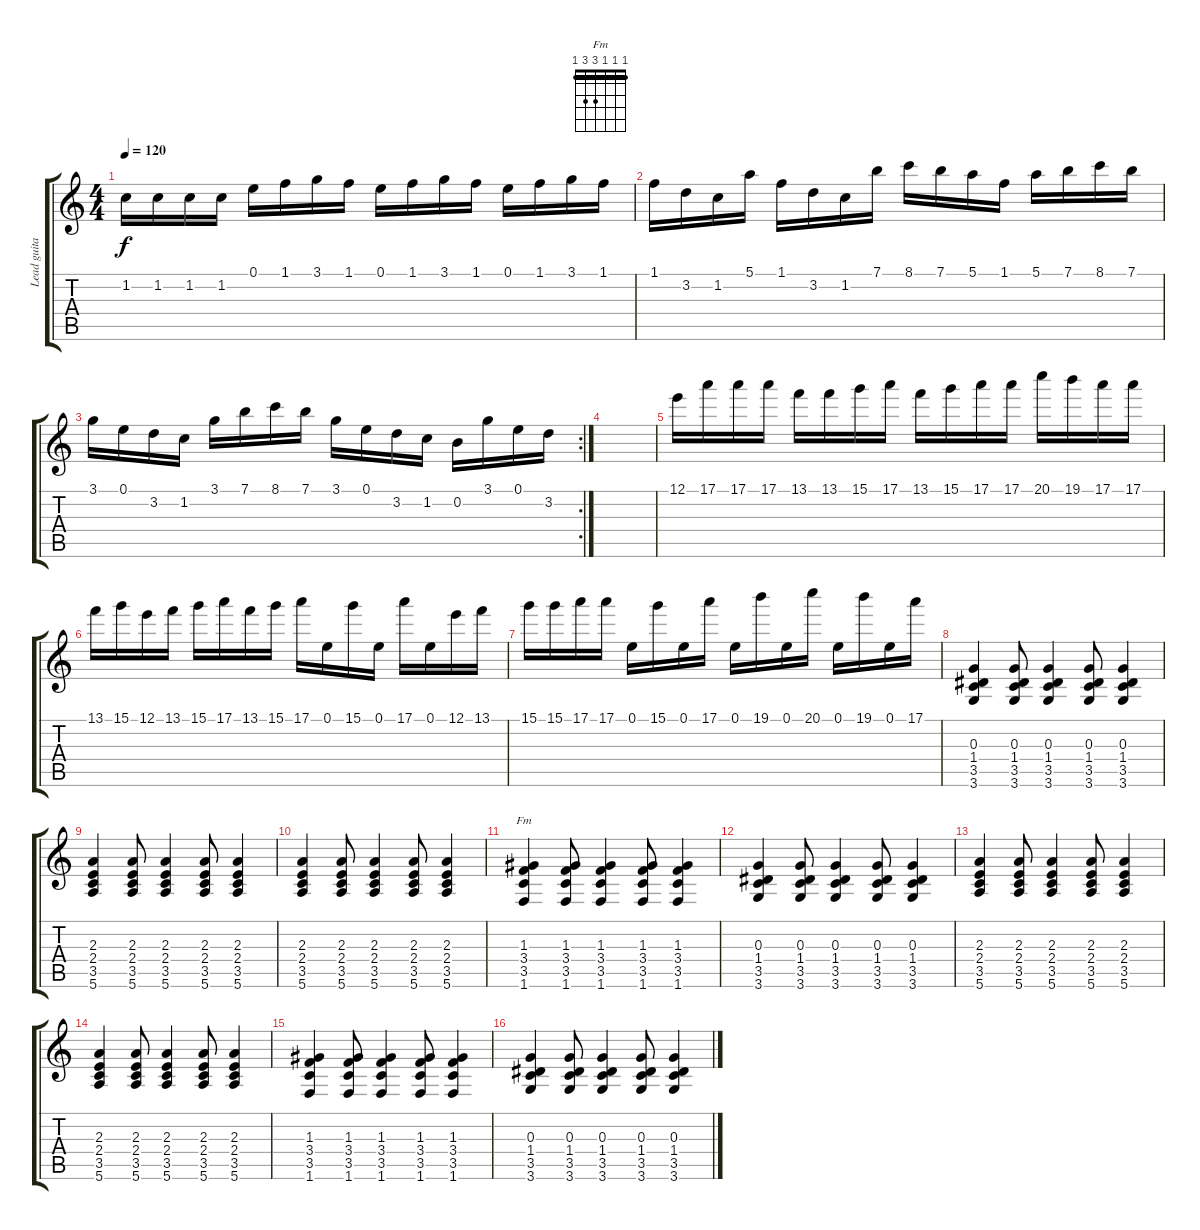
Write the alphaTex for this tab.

\track ("Lead guitar" "Lead guita") {instrument distortionguitar}
\staff {score tabs}
\tuning (E4 B3 G3 D3 A2 E2) {hide}
\chord ("Fm" 1 1 1 3 3 1) {barre 1}
\ts (4 4)
\tempo 120
\clef g2
\ks c
1.2.16{dy f} 1.2.16 1.2.16 1.2.16 0.1.16 1.1.16 3.1.16 1.1.16 0.1.16 1.1.16 3.1.16 1.1.16 0.1.16 1.1.16 3.1.16 1.1.16 |
1.1.16 3.2.16 1.2.16 5.1.16 1.1.16 3.2.16 1.2.16 7.1.16 8.1.16 7.1.16 5.1.16 1.1.16 5.1.16 7.1.16 8.1.16 7.1.16 |
\rc 2
3.1.16 0.1.16 3.2.16 1.2.16 3.1.16 7.1.16 8.1.16 7.1.16 3.1.16 0.1.16 3.2.16 1.2.16 0.2.16 3.1.16 0.1.16 3.2.16 |
|
12.1.16 17.1.16 17.1.16 17.1.16 13.1.16 13.1.16 15.1.16 17.1.16 13.1.16 15.1.16 17.1.16 17.1.16 20.1.16 19.1.16 17.1.16 17.1.16 |
13.1.16 15.1.16 12.1.16 13.1.16 15.1.16 17.1.16 13.1.16 15.1.16 17.1.16 0.1.16 15.1.16 0.1.16 17.1.16 0.1.16 12.1.16 13.1.16 |
15.1.16 15.1.16 17.1.16 17.1.16 0.1.16 15.1.16 0.1.16 17.1.16 0.1.16 19.1.16 0.1.16 20.1.16 0.1.16 19.1.16 0.1.16 17.1.16 |
(0.3 1.4 3.5 3.6).4 (0.3 1.4 3.5 3.6).8 (0.3 1.4 3.5 3.6).4 (0.3 1.4 3.5 3.6).8 (0.3 1.4 3.5 3.6).4 |
(2.3 2.4 3.5 5.6).4{instrument distortionguitar} (2.3 2.4 3.5 5.6).8 (2.3 2.4 3.5 5.6).4 (2.3 2.4 3.5 5.6).8 (2.3 2.4 3.5 5.6).4 |
(2.3 2.4 3.5 5.6).4 (2.3 2.4 3.5 5.6).8 (2.3 2.4 3.5 5.6).4 (2.3 2.4 3.5 5.6).8 (2.3 2.4 3.5 5.6).4 |
(1.3 3.4 3.5 1.6).4{ch "Fm"} (1.3 3.4 3.5 1.6).8 (1.3 3.4 3.5 1.6).4 (1.3 3.4 3.5 1.6).8 (1.3 3.4 3.5 1.6).4 |
(0.3 1.4 3.5 3.6).4 (0.3 1.4 3.5 3.6).8 (0.3 1.4 3.5 3.6).4 (0.3 1.4 3.5 3.6).8 (0.3 1.4 3.5 3.6).4 |
(2.3 2.4 3.5 5.6).4{instrument distortionguitar} (2.3 2.4 3.5 5.6).8 (2.3 2.4 3.5 5.6).4 (2.3 2.4 3.5 5.6).8 (2.3 2.4 3.5 5.6).4 |
(2.3 2.4 3.5 5.6).4 (2.3 2.4 3.5 5.6).8 (2.3 2.4 3.5 5.6).4 (2.3 2.4 3.5 5.6).8 (2.3 2.4 3.5 5.6).4 |
(1.3 3.4 3.5 1.6).4 (1.3 3.4 3.5 1.6).8 (1.3 3.4 3.5 1.6).4 (1.3 3.4 3.5 1.6).8 (1.3 3.4 3.5 1.6).4 |
(0.3 1.4 3.5 3.6).4 (0.3 1.4 3.5 3.6).8 (0.3 1.4 3.5 3.6).4 (0.3 1.4 3.5 3.6).8 (0.3 1.4 3.5 3.6).4
